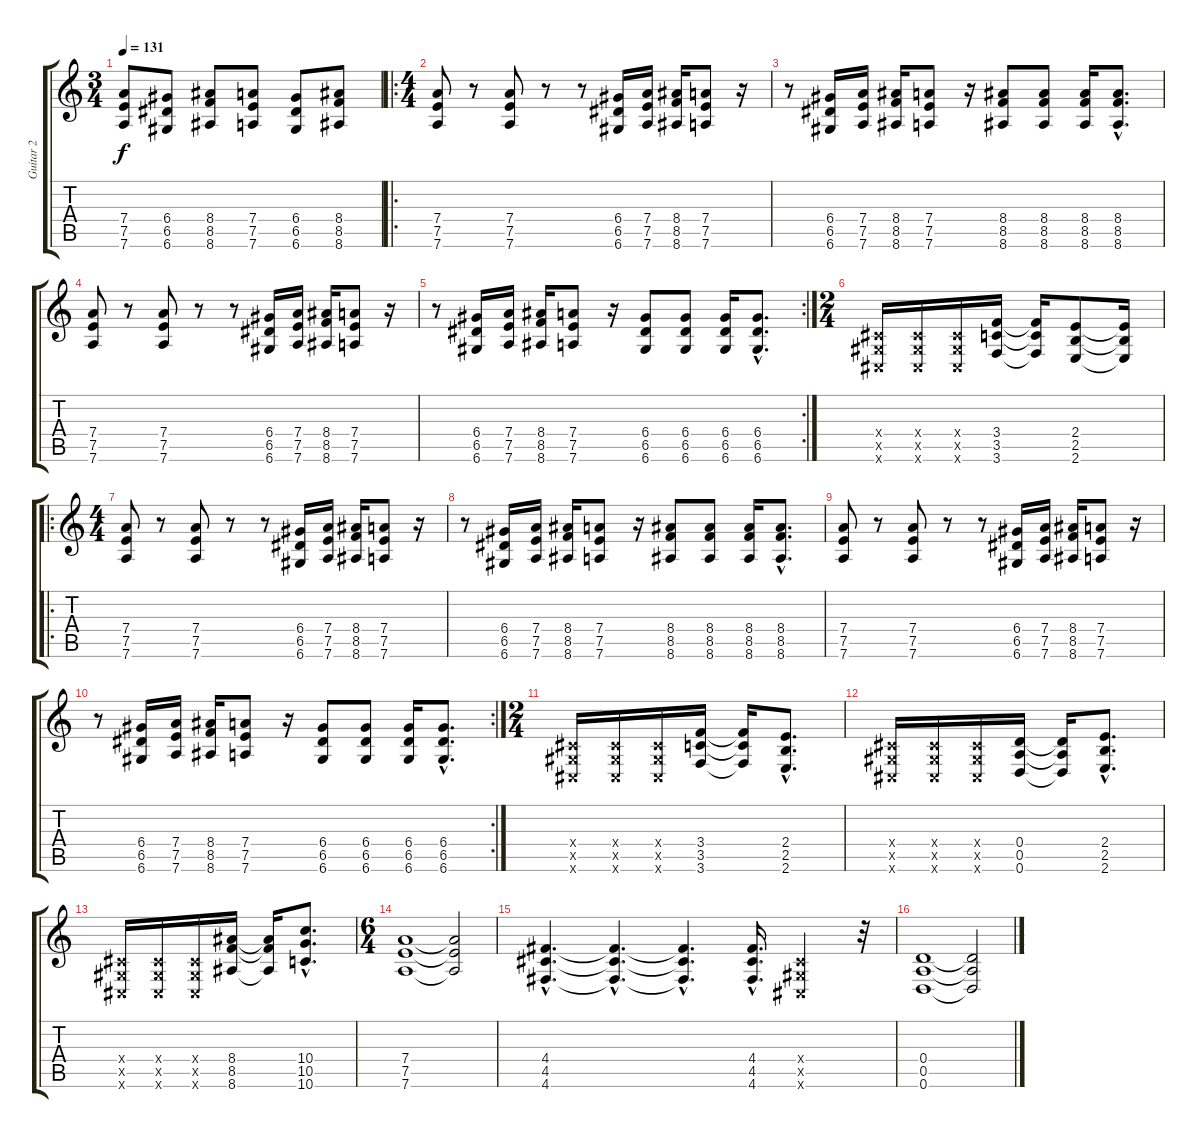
\track ("Guitar 2" "Guitar 2") {instrument distortionguitar}
\staff {score tabs}
\tuning (E4 B3 G3 D3 A2 D2) {hide}
\ts (3 4)
\tempo 131
\clef g2
\ks c
(7.4 7.5 7.6).8{dy f} (6.4 6.5 6.6).8 (8.4 8.5 8.6).8 (7.4 7.5 7.6).8 (6.4 6.5 6.6).8 (8.4 8.5 8.6).8 |
\ro
\ts (4 4)
(7.4 7.5 7.6).8 r.8 (7.4 7.5 7.6).8 r.8 r.8 (6.4 6.5 6.6).16 (7.4 7.5 7.6).16 (8.4 8.5 8.6).16 (7.4 7.5 7.6).8 r.16 |
r.8 (6.4 6.5 6.6).16 (7.4 7.5 7.6).16 (8.4 8.5 8.6).16 (7.4 7.5 7.6).8 r.16 (8.4 8.5 8.6).8 (8.4 8.5 8.6).8 (8.4 8.5 8.6).16 (8.4{hac} 8.5{hac} 8.6{hac}).8{d} |
(7.4 7.5 7.6).8 r.8 (7.4 7.5 7.6).8 r.8 r.8 (6.4 6.5 6.6).16 (7.4 7.5 7.6).16 (8.4 8.5 8.6).16 (7.4 7.5 7.6).8 r.16 |
\rc 2
r.8 (6.4 6.5 6.6).16 (7.4 7.5 7.6).16 (8.4 8.5 8.6).16 (7.4 7.5 7.6).8 r.16 (6.4 6.5 6.6).8 (6.4 6.5 6.6).8 (6.4 6.5 6.6).16 (6.4{hac} 6.5{hac} 6.6{hac}).8{d} |
\ts (2 4)
(-1.4{x} -1.5{x} -1.6{x}).16 (-1.4{x} -1.5{x} -1.6{x}).16 (-1.4{x} -1.5{x} -1.6{x}).16 (3.4 3.5 3.6).16 (3.4{t} 3.5{t} 3.6{t}).16 (2.4 2.5 2.6).8 (2.4{t} 2.5{t} 2.6{t}).16 |
\ro
\ts (4 4)
(7.4 7.5 7.6).8 r.8 (7.4 7.5 7.6).8 r.8 r.8 (6.4 6.5 6.6).16 (7.4 7.5 7.6).16 (8.4 8.5 8.6).16 (7.4 7.5 7.6).8 r.16 |
r.8 (6.4 6.5 6.6).16 (7.4 7.5 7.6).16 (8.4 8.5 8.6).16 (7.4 7.5 7.6).8 r.16 (8.4 8.5 8.6).8 (8.4 8.5 8.6).8 (8.4 8.5 8.6).16 (8.4{hac} 8.5{hac} 8.6{hac}).8{d} |
(7.4 7.5 7.6).8 r.8 (7.4 7.5 7.6).8 r.8 r.8 (6.4 6.5 6.6).16 (7.4 7.5 7.6).16 (8.4 8.5 8.6).16 (7.4 7.5 7.6).8 r.16 |
\rc 2
r.8 (6.4 6.5 6.6).16 (7.4 7.5 7.6).16 (8.4 8.5 8.6).16 (7.4 7.5 7.6).8 r.16 (6.4 6.5 6.6).8 (6.4 6.5 6.6).8 (6.4 6.5 6.6).16 (6.4{hac} 6.5{hac} 6.6{hac}).8{d} |
\ts (2 4)
(-1.4{x} -1.5{x} -1.6{x}).16 (-1.4{x} -1.5{x} -1.6{x}).16 (-1.4{x} -1.5{x} -1.6{x}).16 (3.4 3.5 3.6).16 (3.4{t} 3.5{t} 3.6{t}).16 (2.4{hac} 2.5{hac} 2.6{hac}).8{d} |
(-1.4{x} -1.5{x} -1.6{x}).16 (-1.4{x} -1.5{x} -1.6{x}).16 (-1.4{x} -1.5{x} -1.6{x}).16 (0.4 0.5 0.6).16 (0.4{t} 0.5{t} 0.6{t}).16 (2.4{hac} 2.5{hac} 2.6{hac}).8{d} |
(-1.4{x} -1.5{x} -1.6{x}).16 (-1.4{x} -1.5{x} -1.6{x}).16 (-1.4{x} -1.5{x} -1.6{x}).16 (8.4 8.5 8.6).16 (8.4{t} 8.5{t} 8.6{t}).16 (10.4{hac} 10.5{hac} 10.6{hac}).8{d} |
\ts (6 4)
(7.4 7.5 7.6).1 (7.4{t} 7.5{t} 7.6{t}).2 |
(4.4{hac} 4.5{hac} 4.6{hac}).4{d} (4.4{hac t} 4.5{hac t} 4.6{hac t}).4{d} (4.4{hac t} 4.5{hac t} 4.6{hac t}).4{d} (4.4{hac} 4.5{hac} 4.6{hac}).16{d} (-1.4{x} -1.5{x} -1.6{x}).4 r.32 |
(0.4 0.5 0.6).1 (0.4{t} 0.5{t} 0.6{t}).2
